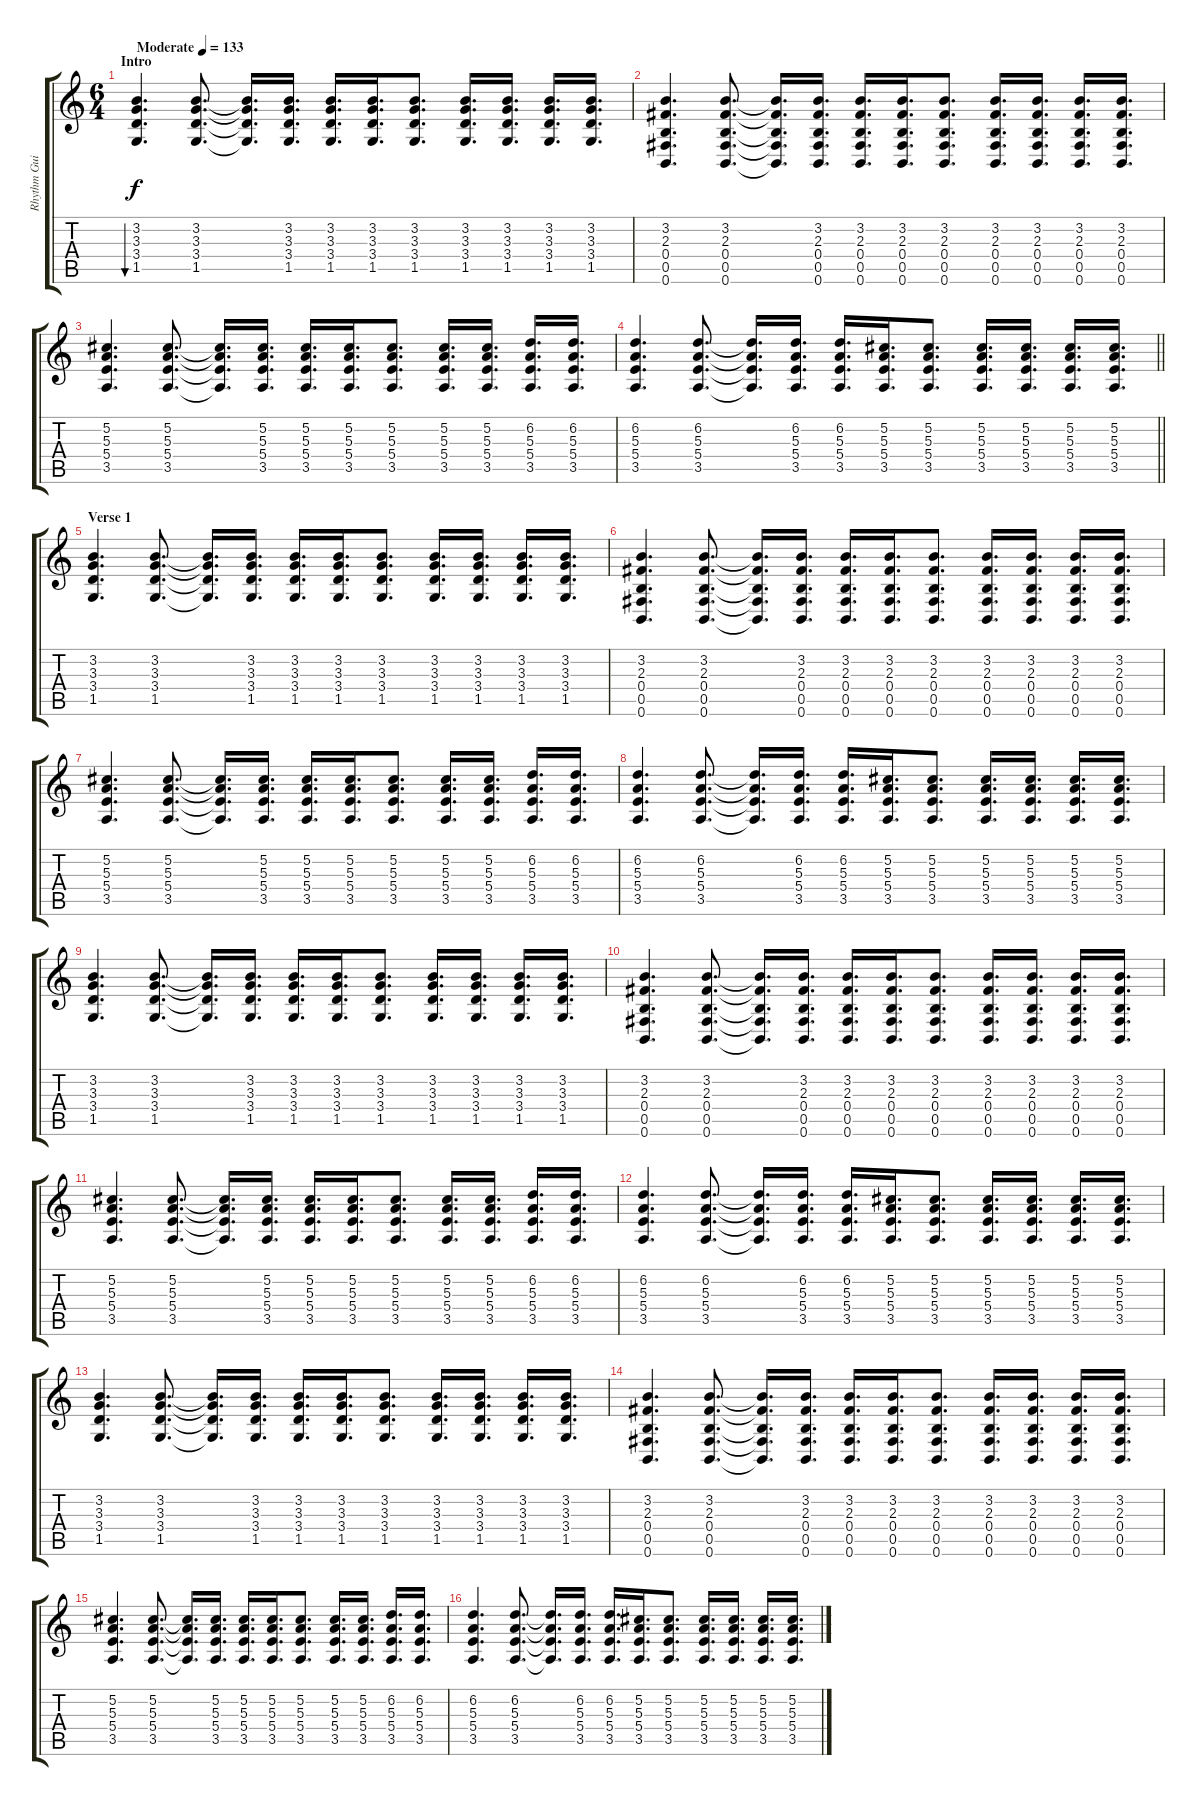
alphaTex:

\track ("Rhythm Guitar" "Rhythm Gui") {instrument electricguitarjazz}
\staff {score tabs}
\tuning (Db4 Ab3 E3 B2 Gb2 B1) {hide}
\ts (6 4)
\section ("" "Intro")
\tempo (133 "Moderate")
\clef g2
\ks c
(3.2 3.3 3.4 1.5).4{d bu 240 dy f volume 10 instrument electricguitarjazz} (3.2 3.3 3.4 1.5).8{d} (3.2{t} 3.3{t} 3.4{t} 1.5{t}).16{d} (3.2 3.3 3.4 1.5).16{d} (3.2 3.3 3.4 1.5).16{d} (3.2 3.3 3.4 1.5).16{d} (3.2 3.3 3.4 1.5).8{d} (3.2 3.3 3.4 1.5).16{d} (3.2 3.3 3.4 1.5).16{d} (3.2 3.3 3.4 1.5).16{d} (3.2 3.3 3.4 1.5).16{d} |
(3.2 2.3 0.4 0.5 0.6).4{d} (3.2 2.3 0.4 0.5 0.6).8{d} (3.2{t} 2.3{t} 0.4{t} 0.5{t} 0.6{t}).16{d} (3.2 2.3 0.4 0.5 0.6).16{d} (3.2 2.3 0.4 0.5 0.6).16{d} (3.2 2.3 0.4 0.5 0.6).16{d} (3.2 2.3 0.4 0.5 0.6).8{d} (3.2 2.3 0.4 0.5 0.6).16{d} (3.2 2.3 0.4 0.5 0.6).16{d} (3.2 2.3 0.4 0.5 0.6).16{d} (3.2 2.3 0.4 0.5 0.6).16{d} |
(5.2 5.3 5.4 3.5).4{d} (5.2 5.3 5.4 3.5).8{d} (5.2{t} 5.3{t} 5.4{t} 3.5{t}).16{d} (5.2 5.3 5.4 3.5).16{d} (5.2 5.3 5.4 3.5).16{d} (5.2 5.3 5.4 3.5).16{d} (5.2 5.3 5.4 3.5).8{d} (5.2 5.3 5.4 3.5).16{d} (5.2 5.3 5.4 3.5).16{d} (6.2 5.3 5.4 3.5).16{d} (6.2 5.3 5.4 3.5).16{d} |
\barLineRight lightlight
(6.2 5.3 5.4 3.5).4{d} (6.2 5.3 5.4 3.5).8{d} (6.2{t} 5.3{t} 5.4{t} 3.5{t}).16{d} (6.2 5.3 5.4 3.5).16{d} (6.2 5.3 5.4 3.5).16{d} (5.2 5.3 5.4 3.5).16{d} (5.2 5.3 5.4 3.5).8{d} (5.2 5.3 5.4 3.5).16{d} (5.2 5.3 5.4 3.5).16{d} (5.2 5.3 5.4 3.5).16{d} (5.2 5.3 5.4 3.5).16{d} |
\section ("" "Verse 1")
(3.2 3.3 3.4 1.5).4{d} (3.2 3.3 3.4 1.5).8{d} (3.2{t} 3.3{t} 3.4{t} 1.5{t}).16{d} (3.2 3.3 3.4 1.5).16{d} (3.2 3.3 3.4 1.5).16{d} (3.2 3.3 3.4 1.5).16{d} (3.2 3.3 3.4 1.5).8{d} (3.2 3.3 3.4 1.5).16{d} (3.2 3.3 3.4 1.5).16{d} (3.2 3.3 3.4 1.5).16{d} (3.2 3.3 3.4 1.5).16{d} |
(3.2 2.3 0.4 0.5 0.6).4{d} (3.2 2.3 0.4 0.5 0.6).8{d} (3.2{t} 2.3{t} 0.4{t} 0.5{t} 0.6{t}).16{d} (3.2 2.3 0.4 0.5 0.6).16{d} (3.2 2.3 0.4 0.5 0.6).16{d} (3.2 2.3 0.4 0.5 0.6).16{d} (3.2 2.3 0.4 0.5 0.6).8{d} (3.2 2.3 0.4 0.5 0.6).16{d} (3.2 2.3 0.4 0.5 0.6).16{d} (3.2 2.3 0.4 0.5 0.6).16{d} (3.2 2.3 0.4 0.5 0.6).16{d} |
(5.2 5.3 5.4 3.5).4{d} (5.2 5.3 5.4 3.5).8{d} (5.2{t} 5.3{t} 5.4{t} 3.5{t}).16{d} (5.2 5.3 5.4 3.5).16{d} (5.2 5.3 5.4 3.5).16{d} (5.2 5.3 5.4 3.5).16{d} (5.2 5.3 5.4 3.5).8{d} (5.2 5.3 5.4 3.5).16{d} (5.2 5.3 5.4 3.5).16{d} (6.2 5.3 5.4 3.5).16{d} (6.2 5.3 5.4 3.5).16{d} |
(6.2 5.3 5.4 3.5).4{d} (6.2 5.3 5.4 3.5).8{d} (6.2{t} 5.3{t} 5.4{t} 3.5{t}).16{d} (6.2 5.3 5.4 3.5).16{d} (6.2 5.3 5.4 3.5).16{d} (5.2 5.3 5.4 3.5).16{d} (5.2 5.3 5.4 3.5).8{d} (5.2 5.3 5.4 3.5).16{d} (5.2 5.3 5.4 3.5).16{d} (5.2 5.3 5.4 3.5).16{d} (5.2 5.3 5.4 3.5).16{d} |
(3.2 3.3 3.4 1.5).4{d} (3.2 3.3 3.4 1.5).8{d} (3.2{t} 3.3{t} 3.4{t} 1.5{t}).16{d} (3.2 3.3 3.4 1.5).16{d} (3.2 3.3 3.4 1.5).16{d} (3.2 3.3 3.4 1.5).16{d} (3.2 3.3 3.4 1.5).8{d} (3.2 3.3 3.4 1.5).16{d} (3.2 3.3 3.4 1.5).16{d} (3.2 3.3 3.4 1.5).16{d} (3.2 3.3 3.4 1.5).16{d} |
(3.2 2.3 0.4 0.5 0.6).4{d} (3.2 2.3 0.4 0.5 0.6).8{d} (3.2{t} 2.3{t} 0.4{t} 0.5{t} 0.6{t}).16{d} (3.2 2.3 0.4 0.5 0.6).16{d} (3.2 2.3 0.4 0.5 0.6).16{d} (3.2 2.3 0.4 0.5 0.6).16{d} (3.2 2.3 0.4 0.5 0.6).8{d} (3.2 2.3 0.4 0.5 0.6).16{d} (3.2 2.3 0.4 0.5 0.6).16{d} (3.2 2.3 0.4 0.5 0.6).16{d} (3.2 2.3 0.4 0.5 0.6).16{d} |
(5.2 5.3 5.4 3.5).4{d} (5.2 5.3 5.4 3.5).8{d} (5.2{t} 5.3{t} 5.4{t} 3.5{t}).16{d} (5.2 5.3 5.4 3.5).16{d} (5.2 5.3 5.4 3.5).16{d} (5.2 5.3 5.4 3.5).16{d} (5.2 5.3 5.4 3.5).8{d} (5.2 5.3 5.4 3.5).16{d} (5.2 5.3 5.4 3.5).16{d} (6.2 5.3 5.4 3.5).16{d} (6.2 5.3 5.4 3.5).16{d} |
(6.2 5.3 5.4 3.5).4{d} (6.2 5.3 5.4 3.5).8{d} (6.2{t} 5.3{t} 5.4{t} 3.5{t}).16{d} (6.2 5.3 5.4 3.5).16{d} (6.2 5.3 5.4 3.5).16{d} (5.2 5.3 5.4 3.5).16{d} (5.2 5.3 5.4 3.5).8{d} (5.2 5.3 5.4 3.5).16{d} (5.2 5.3 5.4 3.5).16{d} (5.2 5.3 5.4 3.5).16{d} (5.2 5.3 5.4 3.5).16{d} |
(3.2 3.3 3.4 1.5).4{d} (3.2 3.3 3.4 1.5).8{d} (3.2{t} 3.3{t} 3.4{t} 1.5{t}).16{d} (3.2 3.3 3.4 1.5).16{d} (3.2 3.3 3.4 1.5).16{d} (3.2 3.3 3.4 1.5).16{d} (3.2 3.3 3.4 1.5).8{d} (3.2 3.3 3.4 1.5).16{d} (3.2 3.3 3.4 1.5).16{d} (3.2 3.3 3.4 1.5).16{d} (3.2 3.3 3.4 1.5).16{d} |
(3.2 2.3 0.4 0.5 0.6).4{d} (3.2 2.3 0.4 0.5 0.6).8{d} (3.2{t} 2.3{t} 0.4{t} 0.5{t} 0.6{t}).16{d} (3.2 2.3 0.4 0.5 0.6).16{d} (3.2 2.3 0.4 0.5 0.6).16{d} (3.2 2.3 0.4 0.5 0.6).16{d} (3.2 2.3 0.4 0.5 0.6).8{d} (3.2 2.3 0.4 0.5 0.6).16{d} (3.2 2.3 0.4 0.5 0.6).16{d} (3.2 2.3 0.4 0.5 0.6).16{d} (3.2 2.3 0.4 0.5 0.6).16{d} |
(5.2 5.3 5.4 3.5).4{d} (5.2 5.3 5.4 3.5).8{d} (5.2{t} 5.3{t} 5.4{t} 3.5{t}).16{d} (5.2 5.3 5.4 3.5).16{d} (5.2 5.3 5.4 3.5).16{d} (5.2 5.3 5.4 3.5).16{d} (5.2 5.3 5.4 3.5).8{d} (5.2 5.3 5.4 3.5).16{d} (5.2 5.3 5.4 3.5).16{d} (6.2 5.3 5.4 3.5).16{d} (6.2 5.3 5.4 3.5).16{d} |
(6.2 5.3 5.4 3.5).4{d} (6.2 5.3 5.4 3.5).8{d} (6.2{t} 5.3{t} 5.4{t} 3.5{t}).16{d} (6.2 5.3 5.4 3.5).16{d} (6.2 5.3 5.4 3.5).16{d} (5.2 5.3 5.4 3.5).16{d} (5.2 5.3 5.4 3.5).8{d} (5.2 5.3 5.4 3.5).16{d} (5.2 5.3 5.4 3.5).16{d} (5.2 5.3 5.4 3.5).16{d} (5.2 5.3 5.4 3.5).16{d}
